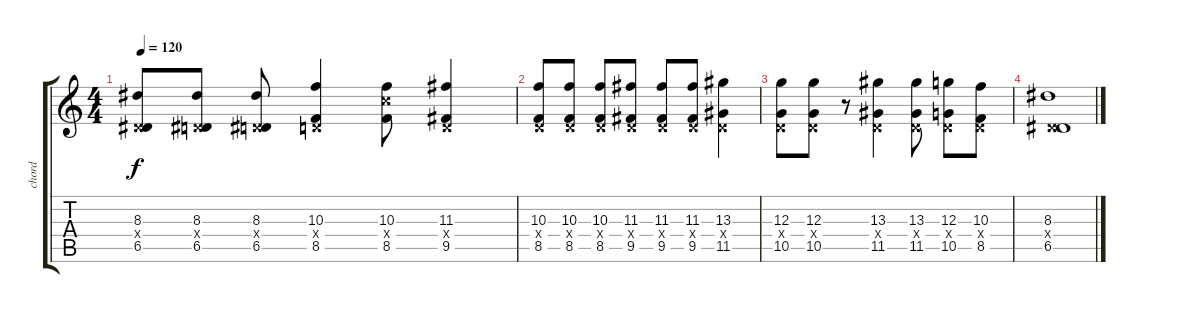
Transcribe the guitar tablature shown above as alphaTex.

\track ("chord" "chord") {instrument electricguitarclean}
\staff {score tabs}
\tuning (E4 B3 G3 D3 A2 E2) {hide}
\ts (4 4)
\tempo 120
\clef g2
\ks c
(8.3 0.4{x} 6.5).8{dy f volume 8 instrument distortionguitar} (8.3 0.4{x} 6.5).8 (8.3 0.4{x} 6.5).8 (10.3 0.4{x} 8.5).4 (10.3 10.4{x} 8.5).8 (11.3 0.4{x} 9.5).4 |
(10.3 0.4{x} 8.5).8 (10.3 0.4{x} 8.5).8 (10.3 0.4{x} 8.5).8 (11.3 0.4{x} 9.5).8 (11.3 0.4{x} 9.5).8 (11.3 0.4{x} 9.5).8 (13.3 0.4{x} 11.5).4 |
(12.3 0.4{x} 10.5).8 (12.3 0.4{x} 10.5).8 r.8 (13.3 0.4{x} 11.5).4 (13.3 0.4{x} 11.5).8 (12.3 0.4{x} 10.5).8 (10.3 0.4{x} 8.5).8 |
(8.3 0.4{x} 6.5).1
